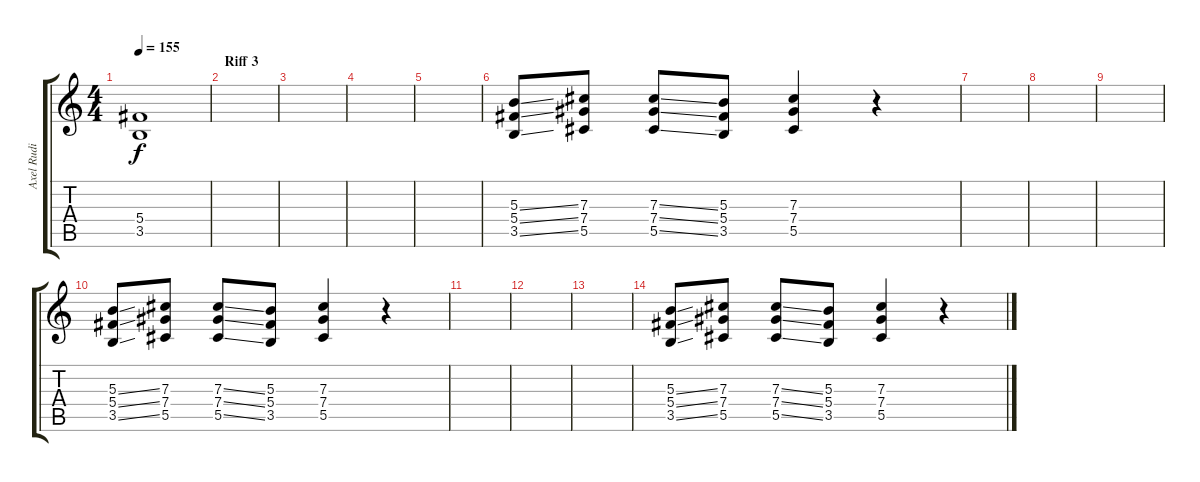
\track ("Axel Rudi Pell - Chitarra 2" "Axel Rudi ") {instrument distortionguitar}
\staff {score tabs}
\tuning (Eb4 Bb3 Gb3 Db3 Ab2 Eb2) {hide}
\ts (4 4)
\tempo 155
\clef g2
\ks c
(5.4{t} 3.5{t}).1{dy f} |
\section ("" "Riff 3")
|
|
|
|
(5.3{ss} 5.4{ss} 3.5{ss}).8 (7.3 7.4 5.5).8 (7.3{ss} 7.4{ss} 5.5{ss}).8 (5.3 5.4 3.5).8 (7.3 7.4 5.5).4 r.4 |
|
|
|
(5.3{ss} 5.4{ss} 3.5{ss}).8 (7.3 7.4 5.5).8 (7.3{ss} 7.4{ss} 5.5{ss}).8 (5.3 5.4 3.5).8 (7.3 7.4 5.5).4 r.4 |
|
|
|
(5.3{ss} 5.4{ss} 3.5{ss}).8 (7.3 7.4 5.5).8 (7.3{ss} 7.4{ss} 5.5{ss}).8 (5.3 5.4 3.5).8 (7.3 7.4 5.5).4 r.4
